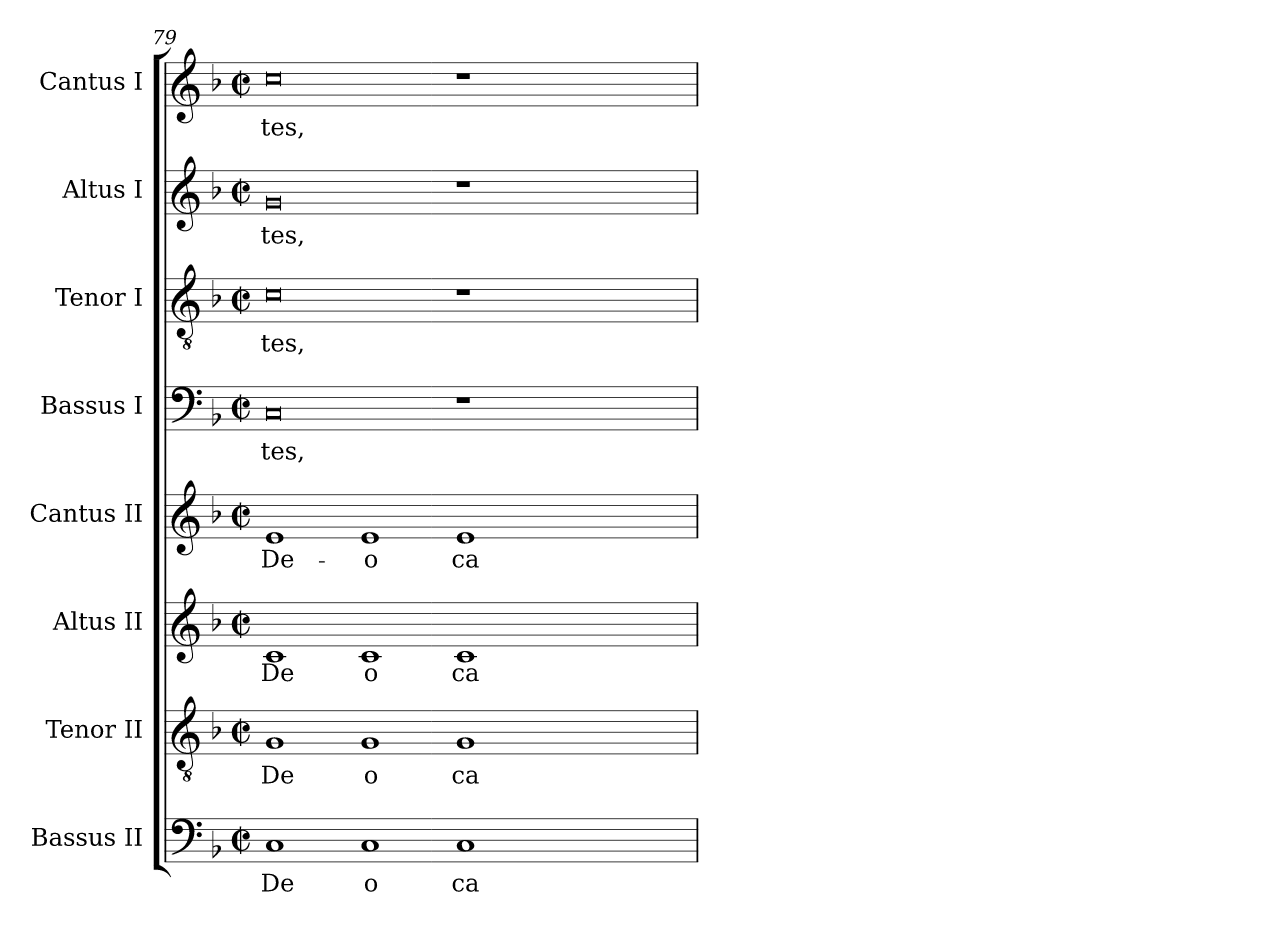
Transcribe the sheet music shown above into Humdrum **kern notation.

**kern	**text	**kern	**text	**kern	**text	**kern	**text	**kern	**text	**kern	**text	**kern	**text	**kern	**text
*part8	*part8	*part7	*part7	*part6	*part6	*part5	*part5	*part4	*part4	*part3	*part3	*part2	*part2	*part1	*part1
*staff8	*staff8	*staff7	*staff7	*staff6	*staff6	*staff5	*staff5	*staff4	*staff4	*staff3	*staff3	*staff2	*staff2	*staff1	*staff1
*I"Bassus II	*	*I"Tenor II	*	*I"Altus II	*	*I"Cantus II	*	*I"Bassus I	*	*I"Tenor I	*	*I"Altus I	*	*I"Cantus I	*
!!LO:LB:g=z
*clefF4	*	*clefGv2	*	*clefG2	*	*clefG2	*	*clefF4	*	*clefGv2	*	*clefG2	*	*clefG2	*
*k[b-]	*	*k[b-]	*	*k[b-]	*	*k[b-]	*	*k[b-]	*	*k[b-]	*	*k[b-]	*	*k[b-]	*
*F:	*	*F:	*	*F:	*	*F:	*	*F:	*	*F:	*	*F:	*	*F:	*
*M2/2	*	*M2/2	*	*M2/2	*	*M2/2	*	*M2/2	*	*M2/2	*	*M2/2	*	*M2/2	*
*met(c|)	*	*met(c|)	*	*met(c|)	*	*met(c|)	*	*met(c|)	*	*met(c|)	*	*met(c|)	*	*met(c|)	*
=79	=79	=79	=79	=79	=79	=79	=79	=79	=79	=79	=79	=79	=79	=79	=79
!	!LO:LY:b:cj	!	!LO:LY:b:cj	!	!LO:LY:b:cj	!	!LO:LY:b:cj	!	!LO:LY:b:cj	!	!LO:LY:b:cj	!	!LO:LY:b:cj	!	!LO:LY:b:cj
1C	De	1G	De	1c	De	1e	De-	0C	-tes,	0c	tes,	0g	tes,	0cc	-tes,
!	!LO:LY:b:cj	!	!LO:LY:b:cj	!	!LO:LY:b:cj	!	!LO:LY:b:cj	!	!	!	!	!	!	!	!
1C	o	1G	o	1c	o	1e	-o	.	.	.	.	.	.	.	.
!	!LO:LY:b:cj	!	!LO:LY:b:cj	!	!LO:LY:b:cj	!	!LO:LY:b:cj	!LO:N:vis=1	!	!LO:N:vis=1	!	!LO:N:vis=1	!	!LO:N:vis=1	!
1C	ca	1G	ca	1c	ca	1e	ca-	0.r	.	0.r	.	0.r	.	0.r	.
0ryy	.	0ryy	.	0ryy	.	0ryy	.	.	.	.	.	.	.	.	.
=	=	=	=	=	=	=	=	=	=	=	=	=	=	=	=
*-	*-	*-	*-	*-	*-	*-	*-	*-	*-	*-	*-	*-	*-	*-	*-
